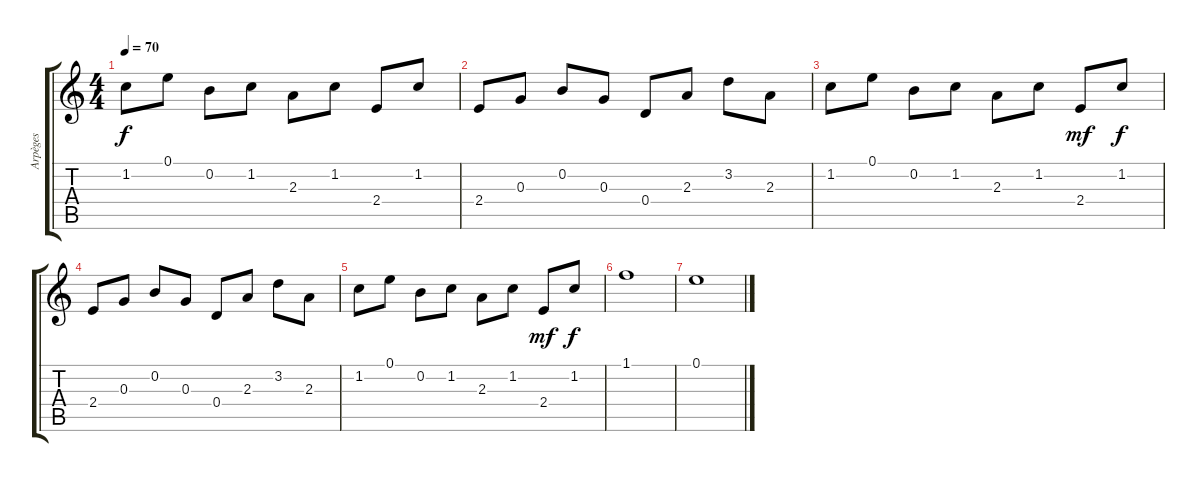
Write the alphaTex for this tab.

\track ("Arpèges" "Arpèges") {instrument electricguitarclean}
\staff {score tabs}
\tuning (E4 B3 G3 D3 A2 E2) {hide}
\ts (4 4)
\tempo 70
\clef g2
\ks c
1.2.8{dy f} 0.1.8 0.2.8 1.2.8 2.3.8 1.2.8 2.4.8 1.2.8 |
2.4.8 0.3.8 0.2.8 0.3.8 0.4.8 2.3.8 3.2.8 2.3.8 |
1.2.8 0.1.8 0.2.8 1.2.8 2.3.8 1.2.8 2.4.8{dy mf} 1.2.8{dy f} |
2.4.8 0.3.8 0.2.8 0.3.8 0.4.8 2.3.8 3.2.8 2.3.8 |
1.2.8 0.1.8 0.2.8 1.2.8 2.3.8 1.2.8 2.4.8{dy mf} 1.2.8{dy f} |
1.1.1 |
0.1.1
